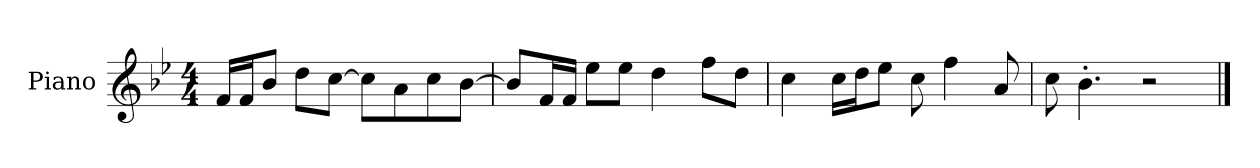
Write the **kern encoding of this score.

**kern
*part1
*staff1
*I"Piano
*I'P-no
*clefG2
*k[b-e-]
*M4/4
*MM90
=1
16f/LL
16f/J
8b-/J
8dd\L
[8cc\J
8cc\L]
8a\
8cc\
[8b-\J
=2
8b-/L]
16f/L
16f/JJ
8ee-\L
8ee-\J
4dd\
8ff\L
8dd\J
=3
4cc\
16cc\LL
16dd\J
8ee-\J
8cc\
4ff\
8a/
=4
8cc\
4.b-'\
2r
==
*-
